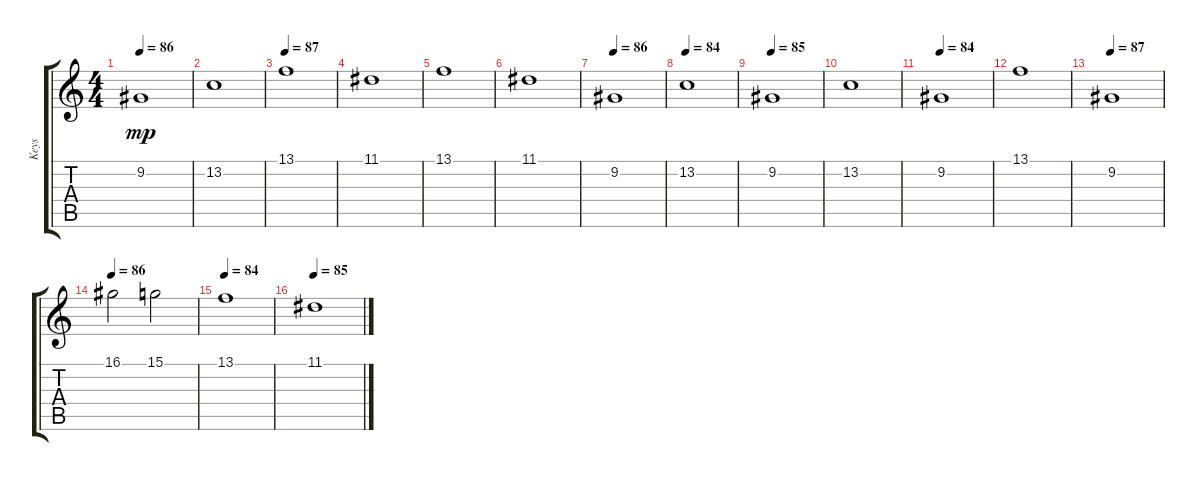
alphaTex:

\track ("Keys" "Keys") {instrument pad2warm}
\staff {score tabs}
\tuning (E4 B3 G3 D3 A2 E2) {hide}
\ts (4 4)
\tempo 86
\clef g2
\ks c
9.2.1{dy mp} |
13.2.1 |
\tempo 87
13.1.1 |
11.1.1 |
13.1.1 |
11.1.1 |
\tempo 86
9.2.1 |
\tempo 84
13.2.1 |
\tempo 85
9.2.1 |
13.2.1 |
\tempo 84
9.2.1 |
13.1.1 |
\tempo 87
9.2.1 |
\tempo 86
16.1.2 15.1.2 |
\tempo 84
13.1.1 |
\tempo 85
11.1.1
